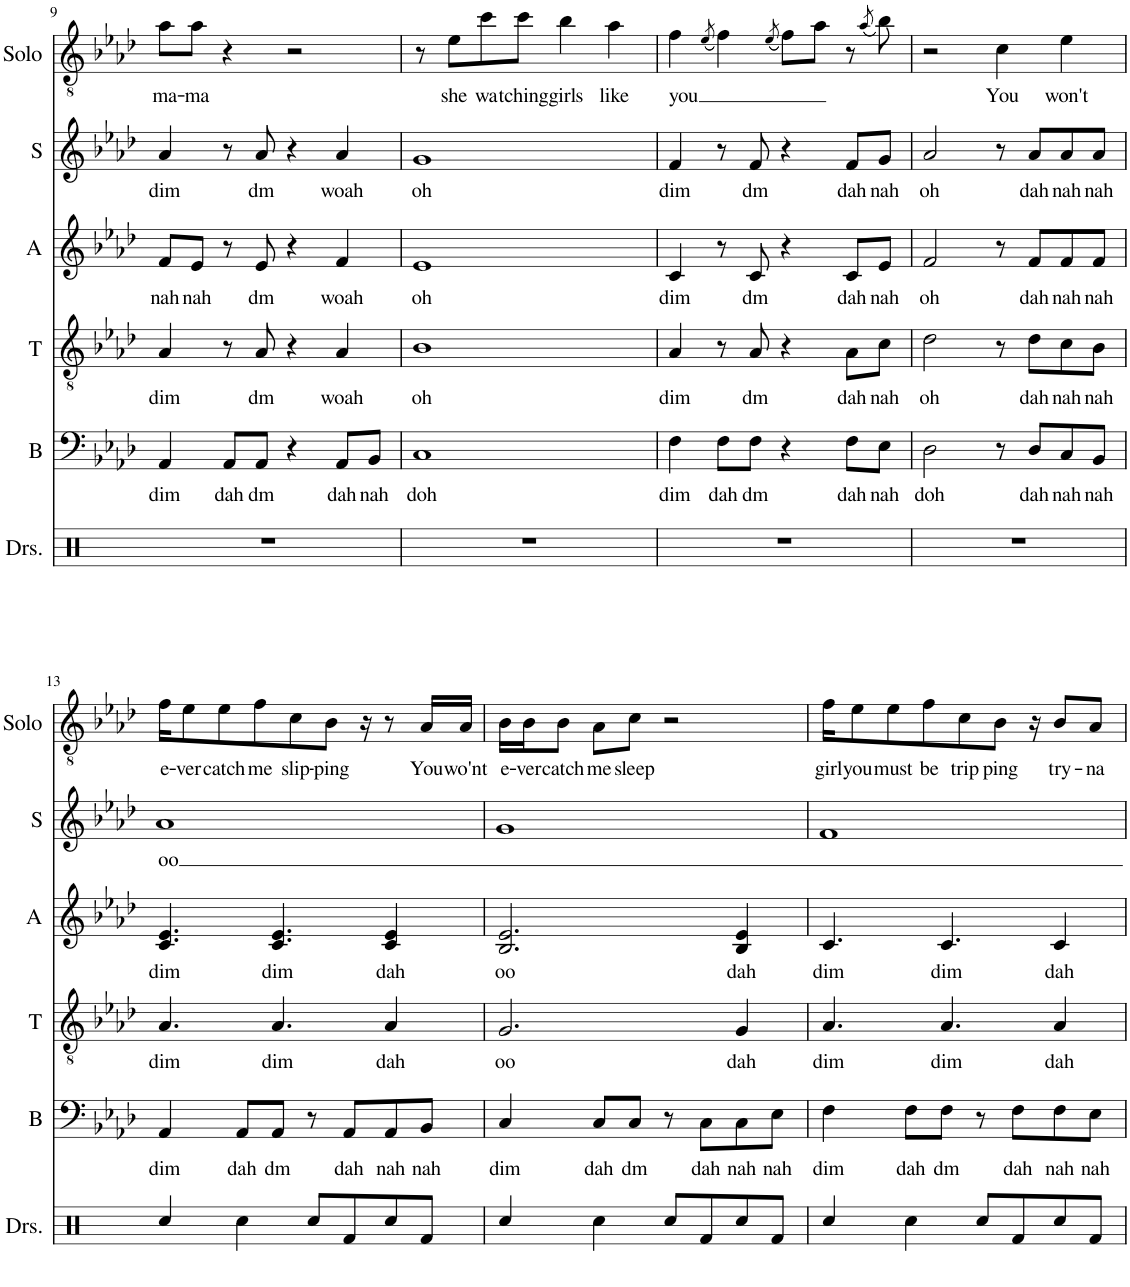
**kern	**kern	**text	**kern	**text	**kern	**text	**kern	**text	**kern	**text
*part6	*part5	*part5	*part4	*part4	*part3	*part3	*part2	*part2	*part1	*part1
*staff6	*staff5	*staff5	*staff4	*staff4	*staff3	*staff3	*staff2	*staff2	*staff1	*staff1
*I"Drumset	*I"Bass	*	*I"Tenor	*	*I"Alto	*	*I"Sop	*	*I"Solo	*
*I'Drs.	*I'B	*	*I'T	*	*I'A	*	*I'S	*	*I'Solo	*
!!LO:PB:g=z
*clefX	*clefF4	*	*clefGv2	*	*clefG2	*	*clefG2	*	*clefGv2	*
*k[]	*k[b-e-a-d-]	*	*k[b-e-a-d-]	*	*k[b-e-a-d-]	*	*k[b-e-a-d-]	*	*k[b-e-a-d-]	*
*M4/4	*M4/4	*	*M4/4	*	*M4/4	*	*M4/4	*	*M4/4	*
=9	=9	=9	=9	=9	=9	=9	=9	=9	=9	=9
!	!	!LO:LY:b	!	!LO:LY:b	!	!LO:LY:b	!	!LO:LY:b	!	!LO:LY:b
1r	4AA-/	dim	4A-/	dim	8f/L	nah	4a-/	dim	8a-\L	ma-
!	!	!	!	!	!	!LO:LY:b	!	!	!	!LO:LY:b
.	.	.	.	.	8e-/J	nah	.	.	8a-\J	-ma
!	!	!LO:LY:b	!	!	!	!	!	!	!	!
.	8AA-/L	dah	8r	.	8r	.	8r	.	4r	.
!	!	!LO:LY:b	!	!LO:LY:b	!	!LO:LY:b	!	!LO:LY:b	!	!
.	8AA-/J	dm	8A-/	dm	8e-/	dm	8a-/	dm	.	.
.	4r	.	4r	.	4r	.	4r	.	2r	.
!	!	!LO:LY:b	!	!LO:LY:b	!	!LO:LY:b	!	!LO:LY:b	!	!
.	8AA-/L	dah	4A-/	woah	4f/	woah	4a-/	woah	.	.
!	!	!LO:LY:b	!	!	!	!	!	!	!	!
.	8BB-/J	nah	.	.	.	.	.	.	.	.
=10	=10	=10	=10	=10	=10	=10	=10	=10	=10	=10
!	!	!LO:LY:b	!	!LO:LY:b	!	!LO:LY:b	!	!LO:LY:b	!	!
1r	1C	doh	1B-	oh	1e-	oh	1g	oh	8r	.
!	!	!	!	!	!	!	!	!	!	!LO:LY:b
.	.	.	.	.	.	.	.	.	8e-\L	she
!	!	!	!	!	!	!	!	!	!	!LO:LY:b
.	.	.	.	.	.	.	.	.	8cc\	wa-
!	!	!	!	!	!	!	!	!	!	!LO:LY:b
.	.	.	.	.	.	.	.	.	8cc\J	-tching
!	!	!	!	!	!	!	!	!	!	!LO:LY:b
.	.	.	.	.	.	.	.	.	4b-\	girls
!	!	!	!	!	!	!	!	!	!	!LO:LY:b
.	.	.	.	.	.	.	.	.	4a-\	like
=11	=11	=11	=11	=11	=11	=11	=11	=11	=11	=11
!	!	!LO:LY:b	!	!LO:LY:b	!	!LO:LY:b	!	!LO:LY:b	!	!LO:LY:b
1r	4F\	dim	4A-/	dim	4c/	dim	4f/	dim	4f\	you
.	.	.	.	.	.	.	.	.	(8qe-/	.
!	!	!LO:LY:b	!	!	!	!	!	!	!	!
.	8F\L	dah	8r	.	8r	.	8r	.	4f\)	.
!	!	!LO:LY:b	!	!LO:LY:b	!	!LO:LY:b	!	!LO:LY:b	!	!
.	8F\J	dm	8A-/	dm	8c/	dm	8f/	dm	.	.
.	.	.	.	.	.	.	.	.	(8qe-/	.
.	4r	.	4r	.	4r	.	4r	.	8f\L)	.
.	.	.	.	.	.	.	.	.	8a-\J	.
!	!	!LO:LY:b	!	!LO:LY:b	!	!LO:LY:b	!	!LO:LY:b	!	!
.	8F\L	dah	8A-\L	dah	8c/L	dah	8f/L	dah	8r	.
.	.	.	.	.	.	.	.	.	(8qa-/	.
!	!	!LO:LY:b	!	!LO:LY:b	!	!LO:LY:b	!	!LO:LY:b	!	!
.	8E-\J	nah	8c\J	nah	8e-/J	nah	8g/J	nah	8b-\)	.
=12	=12	=12	=12	=12	=12	=12	=12	=12	=12	=12
!	!	!LO:LY:b	!	!LO:LY:b	!	!LO:LY:b	!	!LO:LY:b	!	!
1r	2D-\	doh	2d-\	oh	2f/	oh	2a-/	oh	2r	.
!	!	!	!	!	!	!	!	!	!	!LO:LY:b
.	8r	.	8r	.	8r	.	8r	.	4c\	You
!	!	!LO:LY:b	!	!LO:LY:b	!	!LO:LY:b	!	!LO:LY:b	!	!
.	8D-/L	dah	8d-\L	dah	8f/L	dah	8a-/L	dah	.	.
!	!	!LO:LY:b	!	!LO:LY:b	!	!LO:LY:b	!	!LO:LY:b	!	!LO:LY:b
.	8C/	nah	8c\	nah	8f/	nah	8a-/	nah	4e-\	won't
!	!	!LO:LY:b	!	!LO:LY:b	!	!LO:LY:b	!	!LO:LY:b	!	!
.	8BB-/J	nah	8B-\J	nah	8f/J	nah	8a-/J	nah	.	.
!!LO:LB:g=z
=13	=13	=13	=13	=13	=13	=13	=13	=13	=13	=13
!	!	!LO:LY:b	!	!LO:LY:b	!	!LO:LY:b	!	!LO:LY:b	!	!LO:LY:b
4Rcc/	4AA-/	dim	4.A-/	dim	4.c/ 4.e-/	dim	1a-	-oo	16f\KL	e-
!	!	!	!	!	!	!	!	!	!	!LO:LY:b
.	.	.	.	.	.	.	.	.	8e-\	-ver
!	!	!	!	!	!	!	!	!	!	!LO:LY:b
.	.	.	.	.	.	.	.	.	8e-\	catch
!	!	!LO:LY:b	!	!	!	!	!	!	!	!
4Rcc\	8AA-/L	dah	.	.	.	.	.	.	.	.
!	!	!	!	!	!	!	!	!	!	!LO:LY:b
.	.	.	.	.	.	.	.	.	8f\	me
!	!	!LO:LY:b	!	!LO:LY:b	!	!LO:LY:b	!	!	!	!
.	8AA-/J	dm	4.A-/	dim	4.c/ 4.e-/	dim	.	.	.	.
!	!	!	!	!	!	!	!	!	!	!LO:LY:b
.	.	.	.	.	.	.	.	.	8c\	slip-
8Rcc/L	8r	.	.	.	.	.	.	.	.	.
!	!	!	!	!	!	!	!	!	!	!LO:LY:b
.	.	.	.	.	.	.	.	.	8B-\J	-ping
!	!	!LO:LY:b	!	!	!	!	!	!	!	!
8Rf/	8AA-/L	dah	.	.	.	.	.	.	.	.
.	.	.	.	.	.	.	.	.	16r	.
!	!	!LO:LY:b	!	!LO:LY:b	!	!LO:LY:b	!	!	!	!
8Rcc/	8AA-/	nah	4A-/	dah	4c/ 4e-/	dah	.	.	8r	.
!	!	!LO:LY:b	!	!	!	!	!	!	!	!LO:LY:b
8Rf/J	8BB-/J	nah	.	.	.	.	.	.	16A-/LL	You
!	!	!	!	!	!	!	!	!	!	!LO:LY:b
.	.	.	.	.	.	.	.	.	16A-/JJ	wo'nt
=14	=14	=14	=14	=14	=14	=14	=14	=14	=14	=14
!	!	!LO:LY:b	!	!LO:LY:b	!	!LO:LY:b	!	!	!	!LO:LY:b
4Rcc/	4C/	dim	2.G/	oo	2.B-/ 2.e-/	oo	1g	.	16B-\LL	e-
!	!	!	!	!	!	!	!	!	!	!LO:LY:b
.	.	.	.	.	.	.	.	.	16B-\J	-ver
!	!	!	!	!	!	!	!	!	!	!LO:LY:b
.	.	.	.	.	.	.	.	.	8B-\J	catch
!	!	!LO:LY:b	!	!	!	!	!	!	!	!LO:LY:b
4Rcc\	8C/L	dah	.	.	.	.	.	.	8A-\L	me
!	!	!LO:LY:b	!	!	!	!	!	!	!	!LO:LY:b
.	8C/J	dm	.	.	.	.	.	.	8c\J	sleep
8Rcc/L	8r	.	.	.	.	.	.	.	2r	.
!	!	!LO:LY:b	!	!	!	!	!	!	!	!
8Rf/	8C\L	dah	.	.	.	.	.	.	.	.
!	!	!LO:LY:b	!	!LO:LY:b	!	!LO:LY:b	!	!	!	!
8Rcc/	8C\	nah	4G/	dah	4B-/ 4e-/	dah	.	.	.	.
!	!	!LO:LY:b	!	!	!	!	!	!	!	!
8Rf/J	8E-\J	nah	.	.	.	.	.	.	.	.
=15	=15	=15	=15	=15	=15	=15	=15	=15	=15	=15
!	!	!LO:LY:b	!	!LO:LY:b	!	!LO:LY:b	!	!	!	!LO:LY:b
4Rcc/	4F\	dim	4.A-/	dim	4.c/	dim	1f	.	16f\KL	girl
!	!	!	!	!	!	!	!	!	!	!LO:LY:b
.	.	.	.	.	.	.	.	.	8e-\	you
!	!	!	!	!	!	!	!	!	!	!LO:LY:b
.	.	.	.	.	.	.	.	.	8e-\	must
!	!	!LO:LY:b	!	!	!	!	!	!	!	!
4Rcc\	8F\L	dah	.	.	.	.	.	.	.	.
!	!	!	!	!	!	!	!	!	!	!LO:LY:b
.	.	.	.	.	.	.	.	.	8f\	be
!	!	!LO:LY:b	!	!LO:LY:b	!	!LO:LY:b	!	!	!	!
.	8F\J	dm	4.A-/	dim	4.c/	dim	.	.	.	.
!	!	!	!	!	!	!	!	!	!	!LO:LY:b
.	.	.	.	.	.	.	.	.	8c\	trip-
8Rcc/L	8r	.	.	.	.	.	.	.	.	.
!	!	!	!	!	!	!	!	!	!	!LO:LY:b
.	.	.	.	.	.	.	.	.	8B-\J	-ping
!	!	!LO:LY:b	!	!	!	!	!	!	!	!
8Rf/	8F\L	dah	.	.	.	.	.	.	.	.
.	.	.	.	.	.	.	.	.	16r	.
!	!	!LO:LY:b	!	!LO:LY:b	!	!LO:LY:b	!	!	!	!LO:LY:b
8Rcc/	8F\	nah	4A-/	dah	4c/	dah	.	.	8B-/L	try-
!	!	!LO:LY:b	!	!	!	!	!	!	!	!LO:LY:b
8Rf/J	8E-\J	nah	.	.	.	.	.	.	8A-/J	-na
=	=	=	=	=	=	=	=	=	=	=
*-	*-	*-	*-	*-	*-	*-	*-	*-	*-	*-
